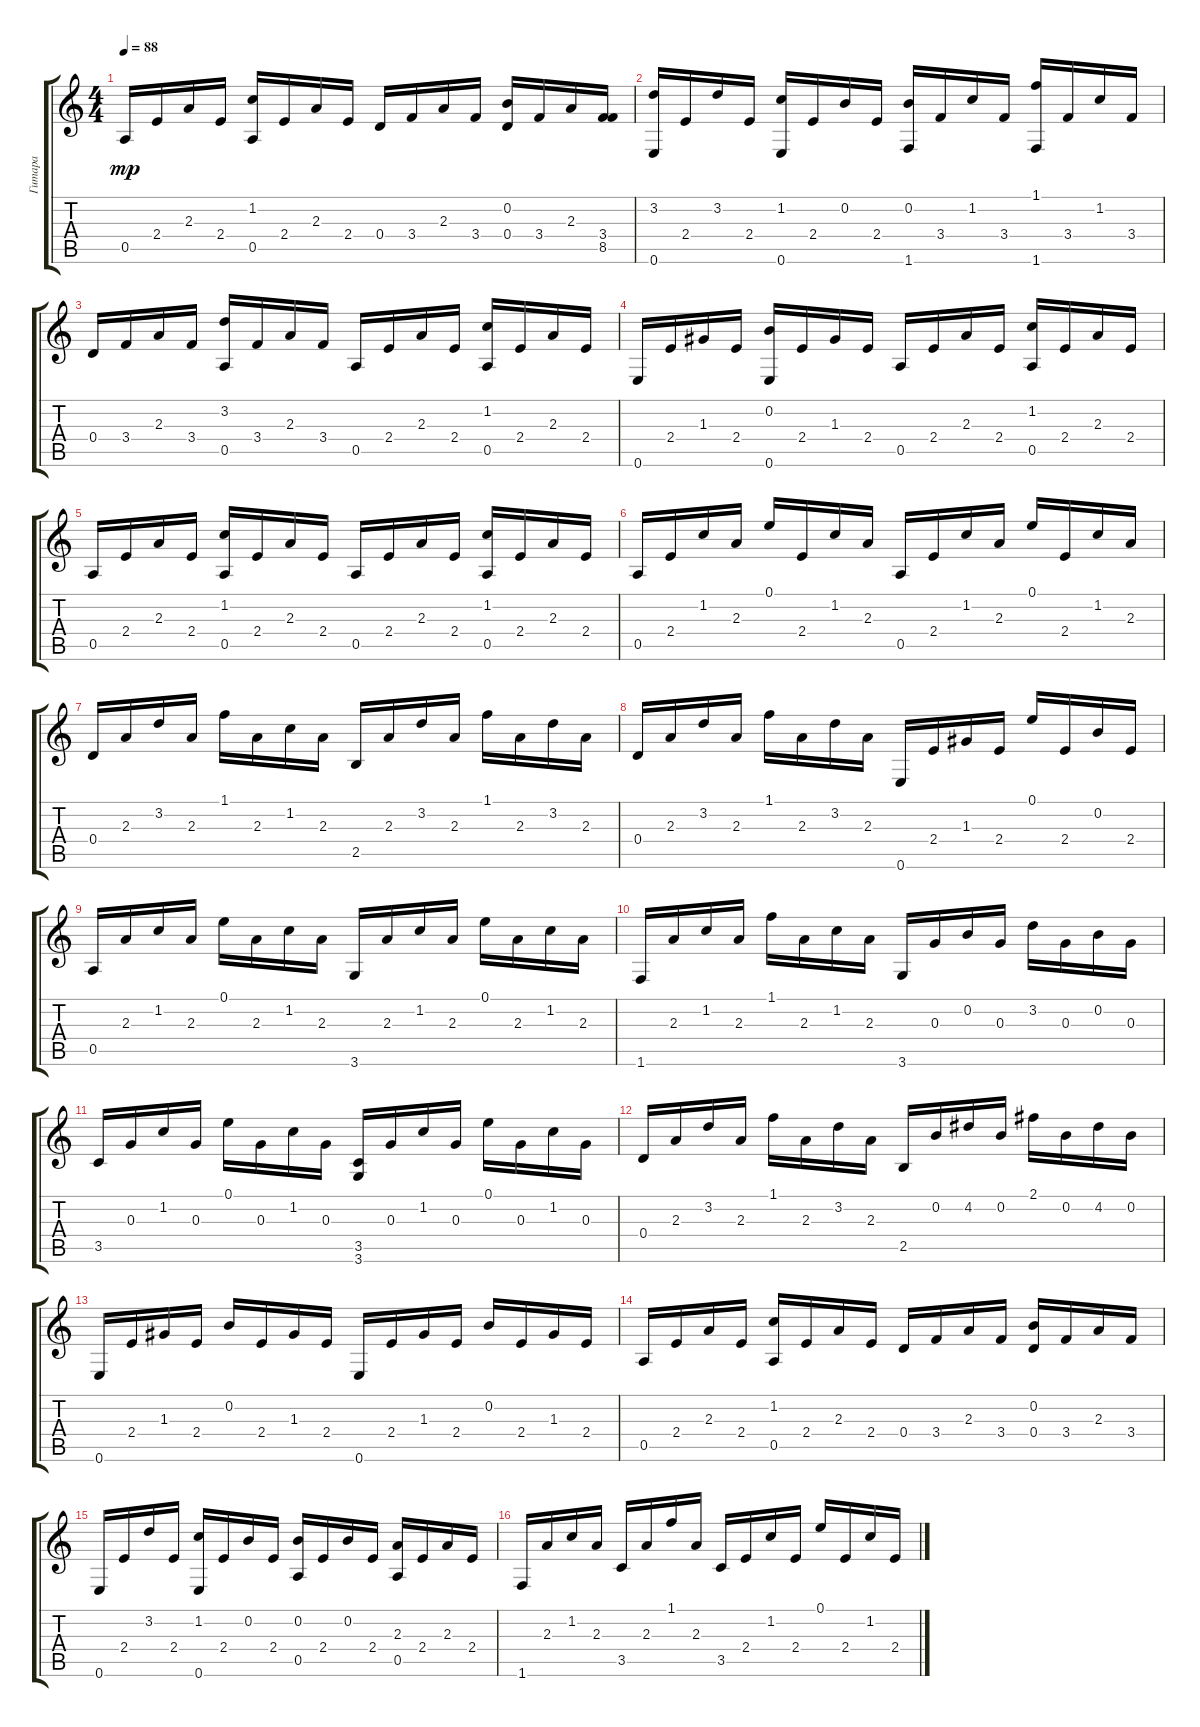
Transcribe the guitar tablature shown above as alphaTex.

\track ("Гитара" "Гитара") {instrument acousticguitarsteel}
\staff {score tabs}
\tuning (E4 B3 G3 D3 A2 E2) {hide}
\ts (4 4)
\tempo 88
\clef g2
\ks c
0.5.16{dy mp} 2.4.16 2.3.16 2.4.16 (1.2 0.5).16 2.4.16 2.3.16 2.4.16 0.4.16 3.4.16 2.3.16 3.4.16 (0.2 0.4).16 3.4.16 2.3.16 (3.4 8.5).16 |
(3.2 0.6).16 2.4.16 3.2.16 2.4.16 (1.2 0.6).16 2.4.16 0.2.16 2.4.16 (0.2 1.6).16 3.4.16 1.2.16 3.4.16 (1.1 1.6).16 3.4.16 1.2.16 3.4.16 |
0.4.16 3.4.16 2.3.16 3.4.16 (3.2 0.5).16 3.4.16 2.3.16 3.4.16 0.5.16 2.4.16 2.3.16 2.4.16 (1.2 0.5).16 2.4.16 2.3.16 2.4.16 |
0.6.16 2.4.16 1.3.16 2.4.16 (0.2 0.6).16 2.4.16 1.3.16 2.4.16 0.5.16 2.4.16 2.3.16 2.4.16 (1.2 0.5).16 2.4.16 2.3.16 2.4.16 |
0.5.16 2.4.16 2.3.16 2.4.16 (1.2 0.5).16 2.4.16 2.3.16 2.4.16 0.5.16 2.4.16 2.3.16 2.4.16 (1.2 0.5).16 2.4.16 2.3.16 2.4.16 |
0.5.16 2.4.16 1.2.16 2.3.16 0.1.16 2.4.16 1.2.16 2.3.16 0.5.16 2.4.16 1.2.16 2.3.16 0.1.16 2.4.16 1.2.16 2.3.16 |
0.4.16 2.3.16 3.2.16 2.3.16 1.1.16 2.3.16 1.2.16 2.3.16 2.5.16 2.3.16 3.2.16 2.3.16 1.1.16 2.3.16 3.2.16 2.3.16 |
0.4.16 2.3.16 3.2.16 2.3.16 1.1.16 2.3.16 3.2.16 2.3.16 0.6.16 2.4.16 1.3.16 2.4.16 0.1.16 2.4.16 0.2.16 2.4.16 |
0.5.16 2.3.16 1.2.16 2.3.16 0.1.16 2.3.16 1.2.16 2.3.16 3.6.16 2.3.16 1.2.16 2.3.16 0.1.16 2.3.16 1.2.16 2.3.16 |
1.6.16 2.3.16 1.2.16 2.3.16 1.1.16 2.3.16 1.2.16 2.3.16 3.6.16 0.3.16 0.2.16 0.3.16 3.2.16 0.3.16 0.2.16 0.3.16 |
3.5.16 0.3.16 1.2.16 0.3.16 0.1.16 0.3.16 1.2.16 0.3.16 (3.5 3.6).16 0.3.16 1.2.16 0.3.16 0.1.16 0.3.16 1.2.16 0.3.16 |
0.4.16 2.3.16 3.2.16 2.3.16 1.1.16 2.3.16 3.2.16 2.3.16 2.5.16 0.2.16 4.2.16 0.2.16 2.1.16 0.2.16 4.2.16 0.2.16 |
0.6.16 2.4.16 1.3.16 2.4.16 0.2.16 2.4.16 1.3.16 2.4.16 0.6.16 2.4.16 1.3.16 2.4.16 0.2.16 2.4.16 1.3.16 2.4.16 |
0.5.16 2.4.16 2.3.16 2.4.16 (1.2 0.5).16 2.4.16 2.3.16 2.4.16 0.4.16 3.4.16 2.3.16 3.4.16 (0.2 0.4).16 3.4.16 2.3.16 3.4.16 |
0.6.16 2.4.16 3.2.16 2.4.16 (1.2 0.6).16 2.4.16 0.2.16 2.4.16 (0.2 0.5).16 2.4.16 0.2.16 2.4.16 (2.3 0.5).16 2.4.16 2.3.16 2.4.16 |
1.6.16 2.3.16 1.2.16 2.3.16 3.5.16 2.3.16 1.1.16 2.3.16 3.5.16 2.4.16 1.2.16 2.4.16 0.1.16 2.4.16 1.2.16 2.4.16
